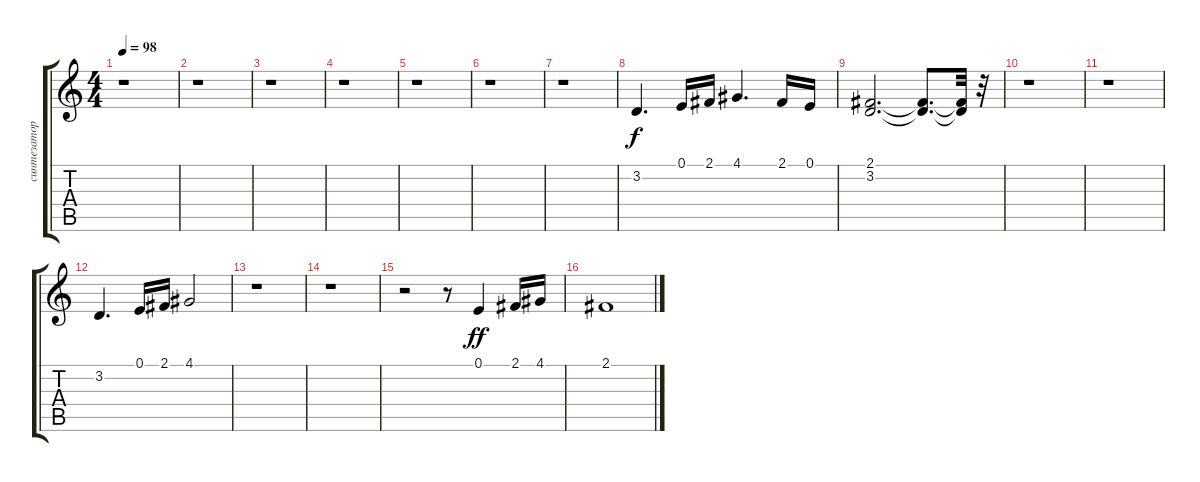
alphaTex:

\track ("синтезатор" "синтезатор") {instrument musicbox}
\staff {score tabs}
\tuning (E4 B3 G3 D3 A2 E2) {hide}
\ts (4 4)
\tempo 98
\clef g2
\ks c
r.1{dy f} |
r.1 |
r.1 |
r.1 |
r.1 |
r.1 |
r.1 |
3.2.4{d} 0.1.16 2.1.16 4.1.4{d} 2.1.16 0.1.16 |
(2.1 3.2).2{d} (2.1{t} 3.2{t}).8{d} (2.1{t} 3.2{t}).32 r.32 |
r.1 |
r.1 |
3.2.4{d} 0.1.16 2.1.16 4.1.2 |
r.1 |
r.1 |
r.2 r.8 0.1.4{dy ff} 2.1.16 4.1.16 |
2.1.1
